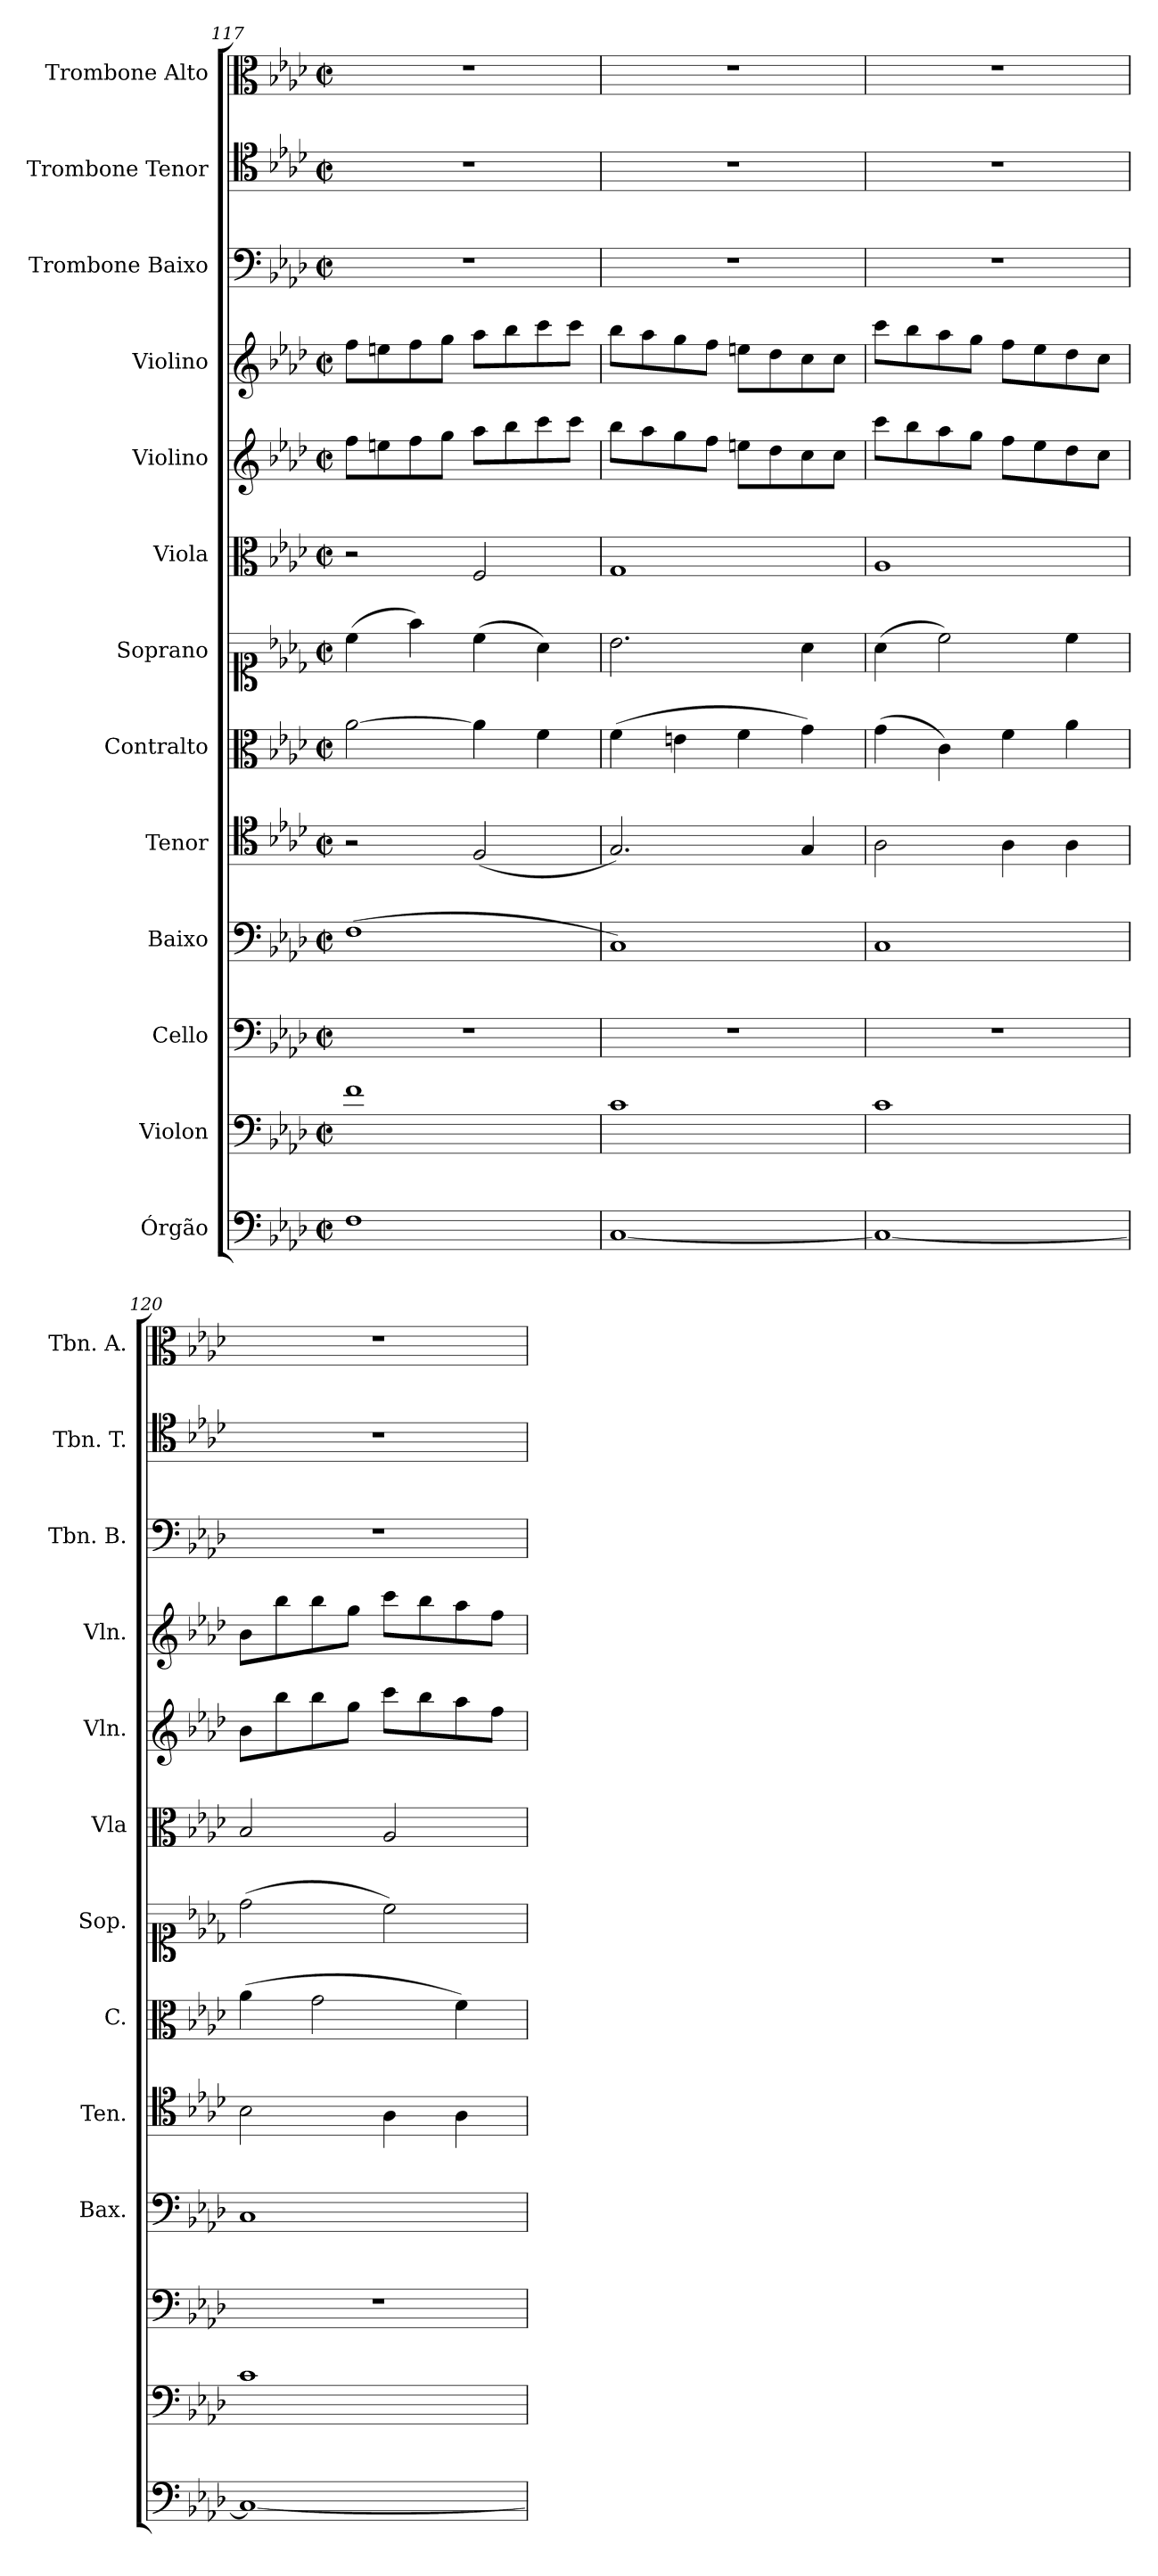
**kern	**kern	**kern	**kern	**kern	**kern	**kern	**kern	**kern	**kern	**kern	**kern	**kern
*part13	*part12	*part11	*part10	*part9	*part8	*part7	*part6	*part5	*part4	*part3	*part2	*part1
*staff13	*staff12	*staff11	*staff10	*staff9	*staff8	*staff7	*staff6	*staff5	*staff4	*staff3	*staff2	*staff1
*I"Órgão	*I"Violon	*I"Cello	*I"Baixo	*I"Tenor	*I"Contralto	*I"Soprano	*I"Viola	*I"Violino	*I"Violino	*I"Trombone Baixo	*I"Trombone Tenor	*I"Trombone Alto
*	*	*	*I'Bax.	*I'Ten.	*I'C.	*I'Sop.	*I'Vla	*I'Vln.	*I'Vln.	*I'Tbn. B.	*I'Tbn. T.	*I'Tbn. A.
!!LO:PB:g=z
*clefF4	*clefF4	*clefF4	*clefF4	*clefC4	*clefC3	*clefC1	*clefC3	*clefG2	*clefG2	*clefF4	*clefC4	*clefC3
*	*ITrd7c12	*	*	*	*	*	*	*	*	*	*	*
*k[b-e-a-d-]	*k[b-e-a-d-]	*k[b-e-a-d-]	*k[b-e-a-d-]	*k[b-e-a-d-]	*k[b-e-a-d-]	*k[b-e-a-d-]	*k[b-e-a-d-]	*k[b-e-a-d-]	*k[b-e-a-d-]	*k[b-e-a-d-]	*k[b-e-a-d-]	*k[b-e-a-d-]
*M2/2	*M2/2	*M2/2	*M2/2	*M2/2	*M2/2	*M2/2	*M2/2	*M2/2	*M2/2	*M2/2	*M2/2	*M2/2
*met(c|)	*met(c|)	*met(c|)	*met(c|)	*met(c|)	*met(c|)	*met(c|)	*met(c|)	*met(c|)	*met(c|)	*met(c|)	*met(c|)	*met(c|)
=117	=117	=117	=117	=117	=117	=117	=117	=117	=117	=117	=117	=117
1F	1F	1r	(1F	2r	[2a-\	(4cc\	2r	8ff\L	8ff\L	1r	1r	1r
.	.	.	.	.	.	.	.	8een\	8een\	.	.	.
.	.	.	.	.	.	4ff\)	.	8ff\	8ff\	.	.	.
.	.	.	.	.	.	.	.	8gg\J	8gg\J	.	.	.
.	.	.	.	(2F/	4a-\]	(4cc\	2F/	8aa-\L	8aa-\L	.	.	.
.	.	.	.	.	.	.	.	8bb-\	8bb-\	.	.	.
.	.	.	.	.	4f\	4a-\)	.	8ccc\	8ccc\	.	.	.
.	.	.	.	.	.	.	.	8ccc\J	8ccc\J	.	.	.
=118	=118	=118	=118	=118	=118	=118	=118	=118	=118	=118	=118	=118
[1C	1C	1r	1C)	2.G/)	(4f\	2.b-\	1G	8bb-\L	8bb-\L	1r	1r	1r
.	.	.	.	.	.	.	.	8aa-\	8aa-\	.	.	.
.	.	.	.	.	4en\	.	.	8gg\	8gg\	.	.	.
.	.	.	.	.	.	.	.	8ff\J	8ff\J	.	.	.
.	.	.	.	.	4f\	.	.	8een\L	8een\L	.	.	.
.	.	.	.	.	.	.	.	8dd-\	8dd-\	.	.	.
.	.	.	.	4G/	4g\)	4a-\	.	8cc\	8cc\	.	.	.
.	.	.	.	.	.	.	.	8cc\J	8cc\J	.	.	.
=119	=119	=119	=119	=119	=119	=119	=119	=119	=119	=119	=119	=119
1C_	1C	1r	1C	2A-\	(4g\	(4a-\	1A-	8ccc\L	8ccc\L	1r	1r	1r
.	.	.	.	.	.	.	.	8bb-\	8bb-\	.	.	.
.	.	.	.	.	4c\)	2cc\)	.	8aa-\	8aa-\	.	.	.
.	.	.	.	.	.	.	.	8gg\J	8gg\J	.	.	.
.	.	.	.	4A-\	4f\	.	.	8ff\L	8ff\L	.	.	.
.	.	.	.	.	.	.	.	8ee-i\	8ee-i\	.	.	.
.	.	.	.	4A-\	4a-\	4cc\	.	8dd-\	8dd-\	.	.	.
.	.	.	.	.	.	.	.	8cc\J	8cc\J	.	.	.
=120	=120	=120	=120	=120	=120	=120	=120	=120	=120	=120	=120	=120
1C_	1C	1r	1C	2B-\	(4a-\	(2dd-\	2B-/	8b-\L	8b-\L	1r	1r	1r
.	.	.	.	.	.	.	.	8bb-\	8bb-\	.	.	.
.	.	.	.	.	2g\	.	.	8bb-\	8bb-\	.	.	.
.	.	.	.	.	.	.	.	8gg\J	8gg\J	.	.	.
.	.	.	.	4A-\	.	2cc\)	2A-/	8ccc\L	8ccc\L	.	.	.
.	.	.	.	.	.	.	.	8bb-\	8bb-\	.	.	.
.	.	.	.	4A-\	4f\)	.	.	8aa-\	8aa-\	.	.	.
.	.	.	.	.	.	.	.	8ff\J	8ff\J	.	.	.
=	=	=	=	=	=	=	=	=	=	=	=	=
*-	*-	*-	*-	*-	*-	*-	*-	*-	*-	*-	*-	*-
